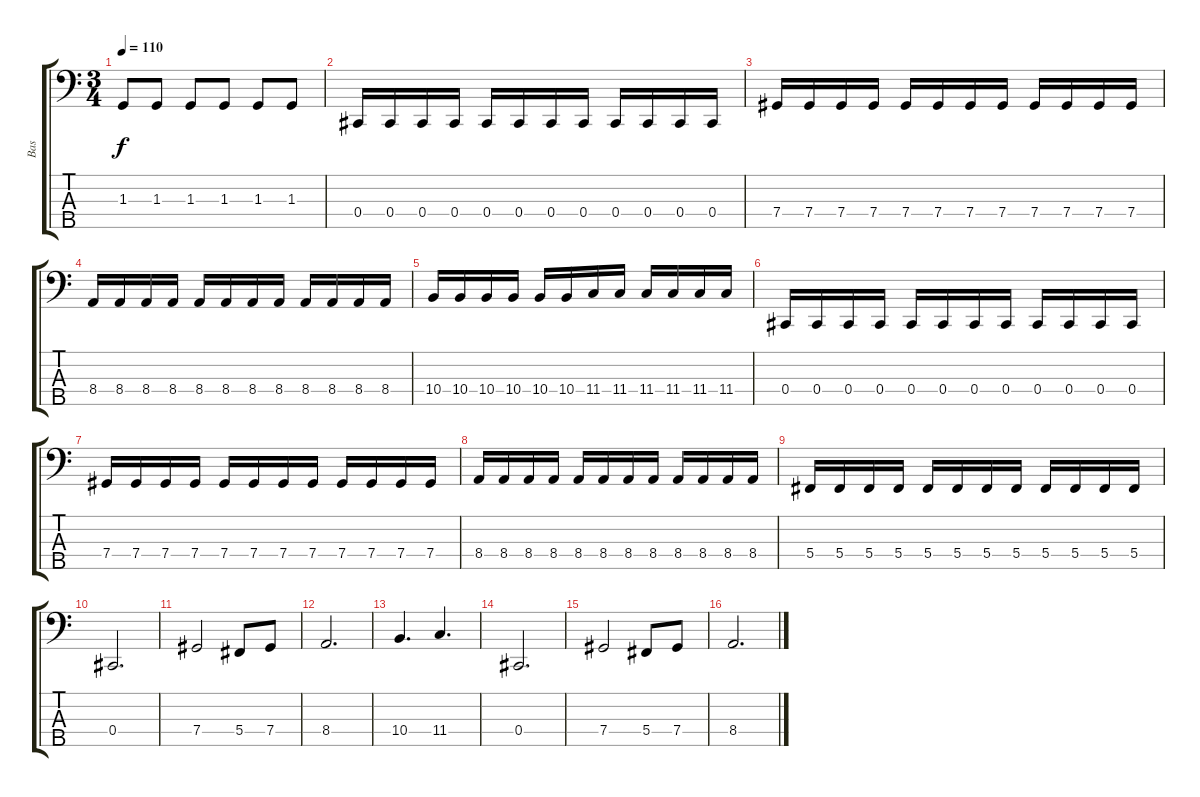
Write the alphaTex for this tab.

\track ("Bas" "Bas") {instrument electricbassfinger}
\staff {score tabs}
\tuning (E2 B1 Gb1 Db1 Ab0) {hide}
\ts (3 4)
\tempo 110
\clef f4
\ks c
1.3.8{dy f} 1.3.8 1.3.8 1.3.8 1.3.8 1.3.8 |
0.4.16 0.4.16 0.4.16 0.4.16 0.4.16 0.4.16 0.4.16 0.4.16 0.4.16 0.4.16 0.4.16 0.4.16 |
7.4.16 7.4.16 7.4.16 7.4.16 7.4.16 7.4.16 7.4.16 7.4.16 7.4.16 7.4.16 7.4.16 7.4.16 |
8.4.16 8.4.16 8.4.16 8.4.16 8.4.16 8.4.16 8.4.16 8.4.16 8.4.16 8.4.16 8.4.16 8.4.16 |
10.4.16 10.4.16 10.4.16 10.4.16 10.4.16 10.4.16 11.4.16 11.4.16 11.4.16 11.4.16 11.4.16 11.4.16 |
0.4.16 0.4.16 0.4.16 0.4.16 0.4.16 0.4.16 0.4.16 0.4.16 0.4.16 0.4.16 0.4.16 0.4.16 |
7.4.16 7.4.16 7.4.16 7.4.16 7.4.16 7.4.16 7.4.16 7.4.16 7.4.16 7.4.16 7.4.16 7.4.16 |
8.4.16 8.4.16 8.4.16 8.4.16 8.4.16 8.4.16 8.4.16 8.4.16 8.4.16 8.4.16 8.4.16 8.4.16 |
5.4.16 5.4.16 5.4.16 5.4.16 5.4.16 5.4.16 5.4.16 5.4.16 5.4.16 5.4.16 5.4.16 5.4.16 |
0.4.2{d} |
7.4.2 5.4.8 7.4.8 |
8.4.2{d} |
10.4.4{d} 11.4.4{d} |
0.4.2{d} |
7.4.2 5.4.8 7.4.8 |
8.4.2{d}
